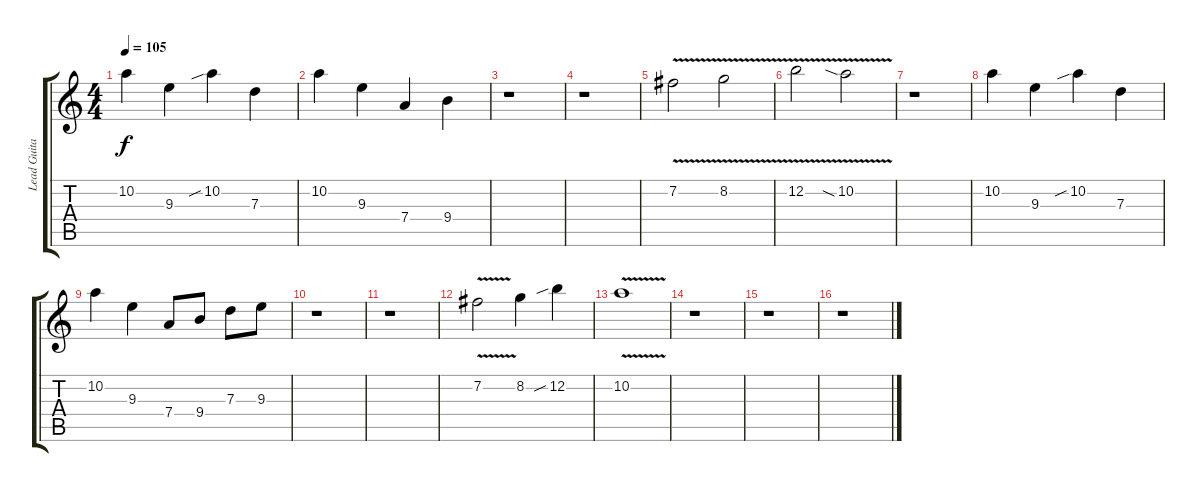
\track ("Lead Guitar" "Lead Guita") {instrument overdrivenguitar}
\staff {score tabs}
\tuning (E4 B3 G3 D3 A2 E2) {hide}
\ts (4 4)
\tempo 105
\clef g2
\ks c
10.2.4{dy f} 9.3.4 10.2{sib}.4 7.3.4 |
10.2.4 9.3.4 7.4.4 9.4.4 |
r.1 |
r.1 |
7.2{v}.2 8.2{v}.2 |
12.2{v}.2 10.2{v sia}.2 |
r.1 |
10.2.4 9.3.4 10.2{sib}.4 7.3.4 |
10.2.4 9.3.4 7.4.8 9.4.8 7.3.8 9.3.8 |
r.1 |
r.1 |
7.2{v}.2 8.2.4 12.2{sib}.4 |
10.2{v}.1 |
r.1 |
r.1 |
r.1
